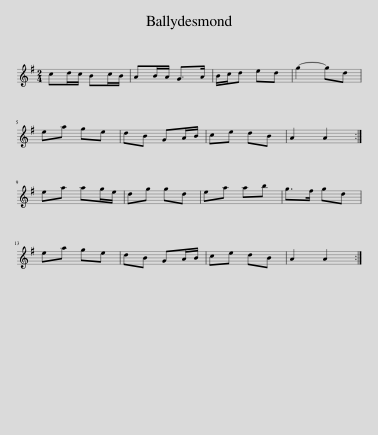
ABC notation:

X:1
L:1/8
M:2/4
I:linebreak $
K:G
V:1 treble
V:1
 cd/c/ Bc/B/ | AB/A/ G>A | B/c/d ed | g2- gd |$ ea ge | %5
 dB GA/B/ | ce dB | A2 A2 :|$ ea ag/e/ | dg gd | %10
 ea ab | g>f gd |$ ea ge | dB GA/B/ | ce dB | %15
 A2 A2 :| %16
